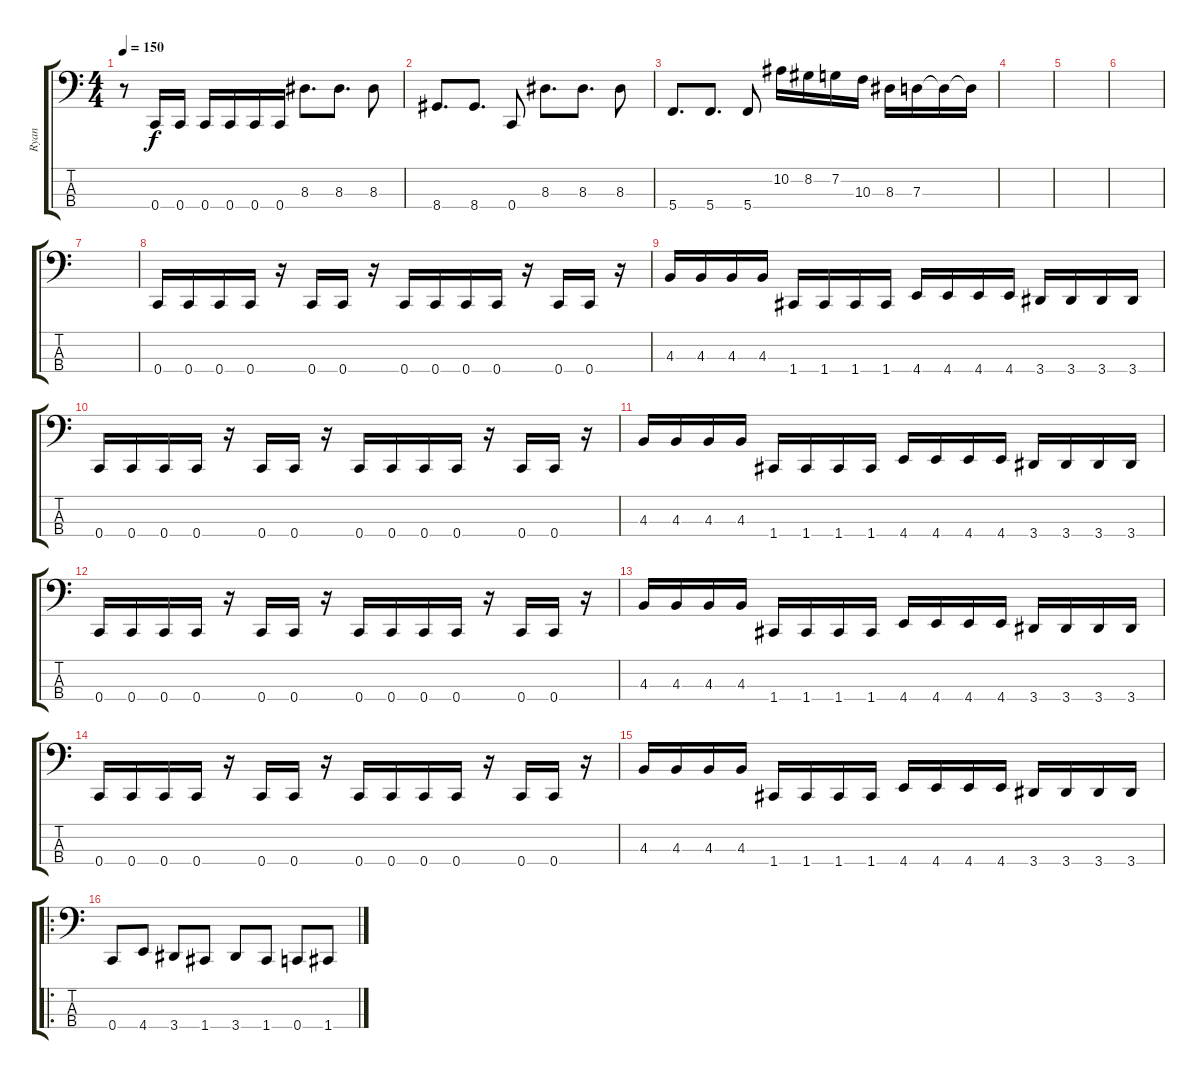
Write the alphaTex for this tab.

\track ("Ryan" "Ryan") {instrument electricbasspick}
\staff {score tabs}
\tuning (F2 C2 G1 C1) {hide}
\ts (4 4)
\tempo 150
\clef f4
\ks c
r.8{dy f} 0.4.16 0.4.16 0.4.16 0.4.16 0.4.16 0.4.16 8.3.8{d} 8.3.8{d} 8.3.8 |
8.4.8{d} 8.4.8{d} 0.4.8 8.3.8{d} 8.3.8{d} 8.3.8 |
5.4.8{d} 5.4.8{d} 5.4.8 10.2.16 8.2.16 7.2.16 10.3.16 8.3.16 7.3.16 7.3{t}.16 7.3{t}.16 |
|
|
|
|
0.4.16 0.4.16 0.4.16 0.4.16 r.16 0.4.16 0.4.16 r.16 0.4.16 0.4.16 0.4.16 0.4.16 r.16 0.4.16 0.4.16 r.16 |
4.3.16 4.3.16 4.3.16 4.3.16 1.4.16 1.4.16 1.4.16 1.4.16 4.4.16 4.4.16 4.4.16 4.4.16 3.4.16 3.4.16 3.4.16 3.4.16 |
0.4.16 0.4.16 0.4.16 0.4.16 r.16 0.4.16 0.4.16 r.16 0.4.16 0.4.16 0.4.16 0.4.16 r.16 0.4.16 0.4.16 r.16 |
4.3.16 4.3.16 4.3.16 4.3.16 1.4.16 1.4.16 1.4.16 1.4.16 4.4.16 4.4.16 4.4.16 4.4.16 3.4.16 3.4.16 3.4.16 3.4.16 |
0.4.16 0.4.16 0.4.16 0.4.16 r.16 0.4.16 0.4.16 r.16 0.4.16 0.4.16 0.4.16 0.4.16 r.16 0.4.16 0.4.16 r.16 |
4.3.16 4.3.16 4.3.16 4.3.16 1.4.16 1.4.16 1.4.16 1.4.16 4.4.16 4.4.16 4.4.16 4.4.16 3.4.16 3.4.16 3.4.16 3.4.16 |
0.4.16 0.4.16 0.4.16 0.4.16 r.16 0.4.16 0.4.16 r.16 0.4.16 0.4.16 0.4.16 0.4.16 r.16 0.4.16 0.4.16 r.16 |
4.3.16 4.3.16 4.3.16 4.3.16 1.4.16 1.4.16 1.4.16 1.4.16 4.4.16 4.4.16 4.4.16 4.4.16 3.4.16 3.4.16 3.4.16 3.4.16 |
\ro
0.4.8 4.4.8 3.4.8 1.4.8 3.4.8 1.4.8 0.4.8 1.4.8
